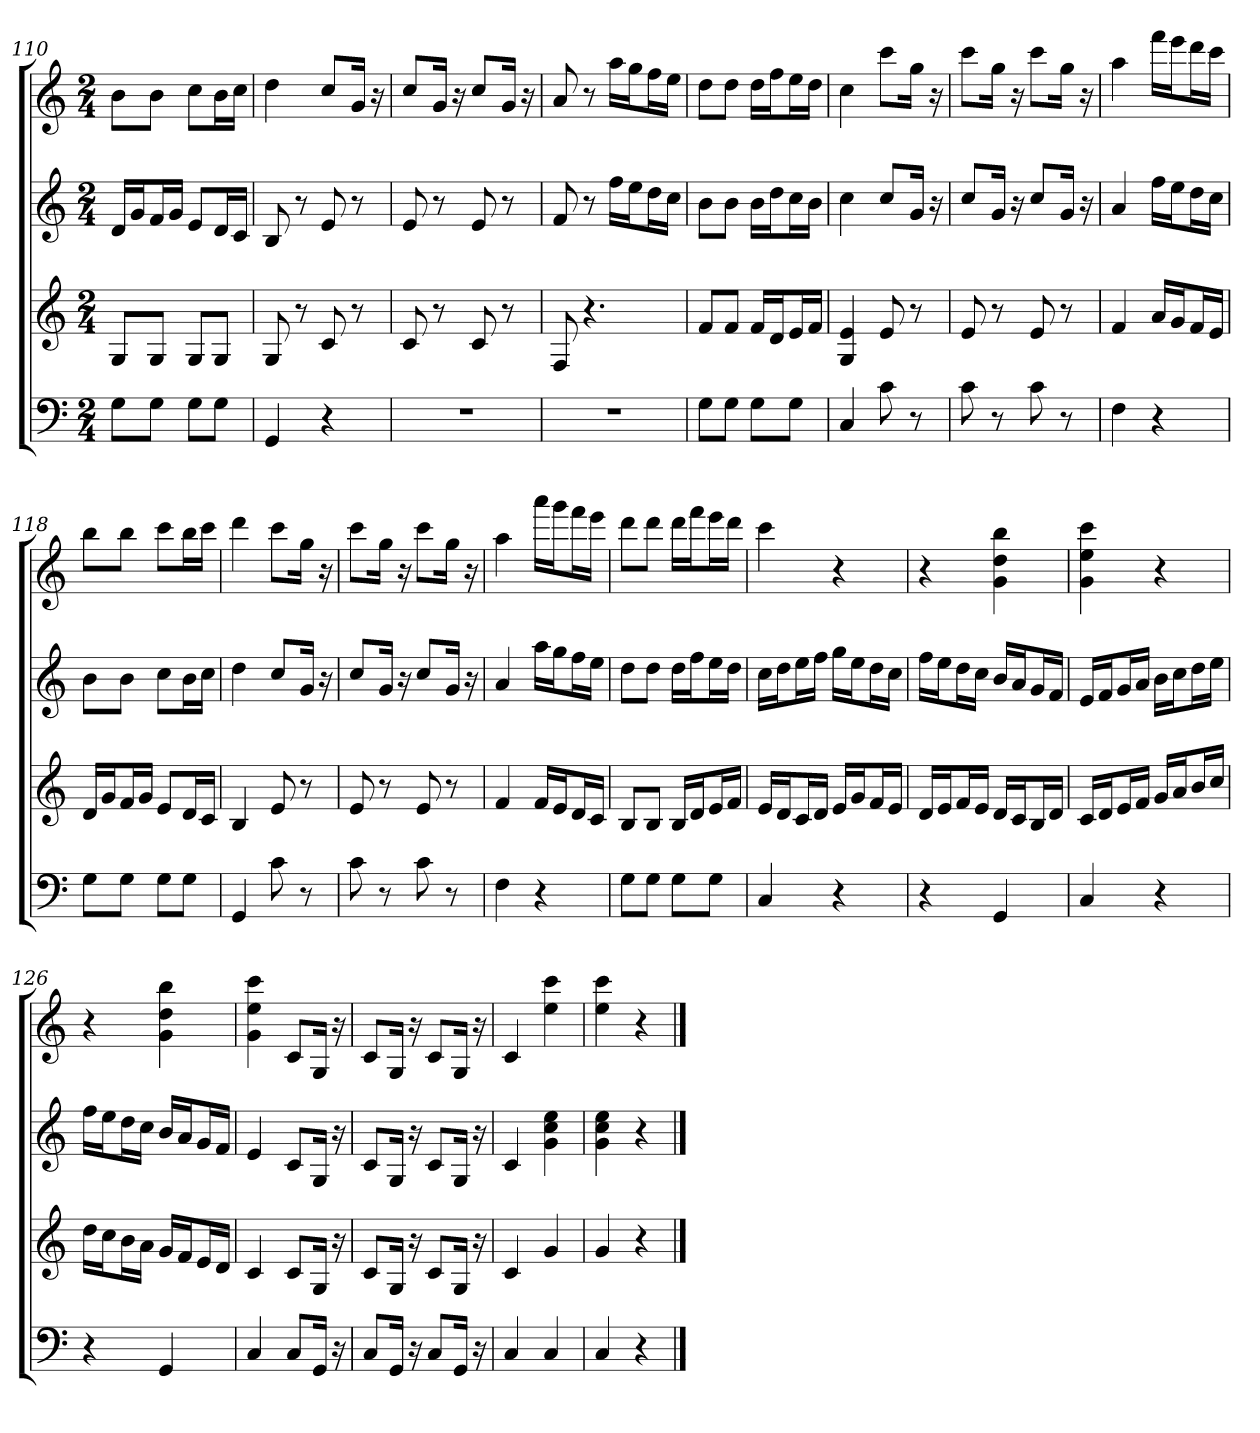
**kern	**kern	**kern	**kern
*part4	*part3	*part2	*part1
*staff4	*staff3	*staff2	*staff1
*k[]	*k[]	*k[]	*k[]
*C:	*C:	*C:	*C:
*M2/4	*M2/4	*M2/4	*M2/4
=110	=110	=110	=110
8GL	8GL	16dLL	8bL
.	.	16gJ	.
8GJ	8GJ	16fL	8bJ
.	.	16gJJ	.
8GL	8GL	8eL	8ccL
8GJ	8GJ	16dL	16bL
.	.	16cJJ	16ccJJ
=111	=111	=111	=111
4GG	8G	8B	4dd
.	8r	8r	.
4r	8c	8e	8ccL
.	8r	8r	16gJk
.	.	.	16r
=112	=112	=112	=112
2r	8c	8e	8ccL
.	8r	8r	16gJk
.	.	.	16r
.	8c	8e	8ccL
.	8r	8r	16gJk
.	.	.	16r
=113	=113	=113	=113
2r	8F	8f	8a
.	4.r	8r	8r
.	.	16ffLL	16aaLL
.	.	16eeJ	16ggJ
.	.	16ddL	16ffL
.	.	16ccJJ	16eeJJ
=114	=114	=114	=114
8GL	8fL	8bL	8ddL
8GJ	8fJ	8bJ	8ddJ
8GL	16fLL	16bLL	16ddLL
.	16dJ	16ddJ	16ffJ
8GJ	16eL	16ccL	16eeL
.	16fJJ	16bJJ	16ddJJ
=115	=115	=115	=115
4C	4G 4e	4cc	4cc
8c	8e	8ccL	8cccL
8r	8r	16gJk	16ggJk
.	.	16r	16r
=116	=116	=116	=116
8c	8e	8ccL	8cccL
8r	8r	16gJk	16ggJk
.	.	16r	16r
8c	8e	8ccL	8cccL
8r	8r	16gJk	16ggJk
.	.	16r	16r
=117	=117	=117	=117
4F	4f	4a	4aa
4r	16aLL	16ffLL	16fffLL
.	16gJ	16eeJ	16eeeJ
.	16fL	16ddL	16dddL
.	16eJJ	16ccJJ	16cccJJ
=118	=118	=118	=118
8GL	16dLL	8bL	8bbL
.	16gJ	.	.
8GJ	16fL	8bJ	8bbJ
.	16gJJ	.	.
8GL	8eL	8ccL	8cccL
8GJ	16dL	16bL	16bbL
.	16cJJ	16ccJJ	16cccJJ
=119	=119	=119	=119
4GG	4B	4dd	4ddd
8c	8e	8ccL	8cccL
8r	8r	16gJk	16ggJk
.	.	16r	16r
=120	=120	=120	=120
8c	8e	8ccL	8cccL
8r	8r	16gJk	16ggJk
.	.	16r	16r
8c	8e	8ccL	8cccL
8r	8r	16gJk	16ggJk
.	.	16r	16r
=121	=121	=121	=121
4F	4f	4a	4aa
4r	16fLL	16aaLL	16aaaLL
.	16eJ	16ggJ	16gggJ
.	16dL	16ffL	16fffL
.	16cJJ	16eeJJ	16eeeJJ
=122	=122	=122	=122
8GL	8BL	8ddL	8dddL
8GJ	8BJ	8ddJ	8dddJ
8GL	16BLL	16ddLL	16dddLL
.	16dJ	16ffJ	16fffJ
8GJ	16eL	16eeL	16eeeL
.	16fJJ	16ddJJ	16dddJJ
=123	=123	=123	=123
4C	16eLL	16ccLL	4ccc
.	16dJ	16ddJ	.
.	16cL	16eeL	.
.	16dJJ	16ffJJ	.
4r	16eLL	16ggLL	4r
.	16gJ	16eeJ	.
.	16fL	16ddL	.
.	16eJJ	16ccJJ	.
=124	=124	=124	=124
4r	16dLL	16ffLL	4r
.	16eJ	16eeJ	.
.	16fL	16ddL	.
.	16eJJ	16ccJJ	.
4GG	16dLL	16bLL	4g 4dd 4bb
.	16cJ	16aJ	.
.	16BL	16gL	.
.	16dJJ	16fJJ	.
=125	=125	=125	=125
4C	16cLL	16eLL	4g 4ee 4ccc
.	16dJ	16fJ	.
.	16eL	16gL	.
.	16fJJ	16aJJ	.
4r	16gLL	16bLL	4r
.	16aJ	16ccJ	.
.	16bL	16ddL	.
.	16ccJJ	16eeJJ	.
=126	=126	=126	=126
4r	16ddLL	16ffLL	4r
.	16ccJ	16eeJ	.
.	16bL	16ddL	.
.	16aJJ	16ccJJ	.
4GG	16gLL	16bLL	4g 4dd 4bb
.	16fJ	16aJ	.
.	16eL	16gL	.
.	16dJJ	16fJJ	.
=127	=127	=127	=127
4C	4c	4e	4g 4ee 4ccc
8CL	8cL	8cL	8cL
16GGJk	16GJk	16GJk	16GJk
16r	16r	16r	16r
=128	=128	=128	=128
8CL	8cL	8cL	8cL
16GGJk	16GJk	16GJk	16GJk
16r	16r	16r	16r
8CL	8cL	8cL	8cL
16GGJk	16GJk	16GJk	16GJk
16r	16r	16r	16r
=129	=129	=129	=129
4C	4c	4c	4c
4C	4g	4g 4cc 4ee	4ee 4ccc
=130	=130	=130	=130
4C	4g	4g 4cc 4ee	4ee 4ccc
4r	4r	4r	4r
==	==	==	==
*-	*-	*-	*-
